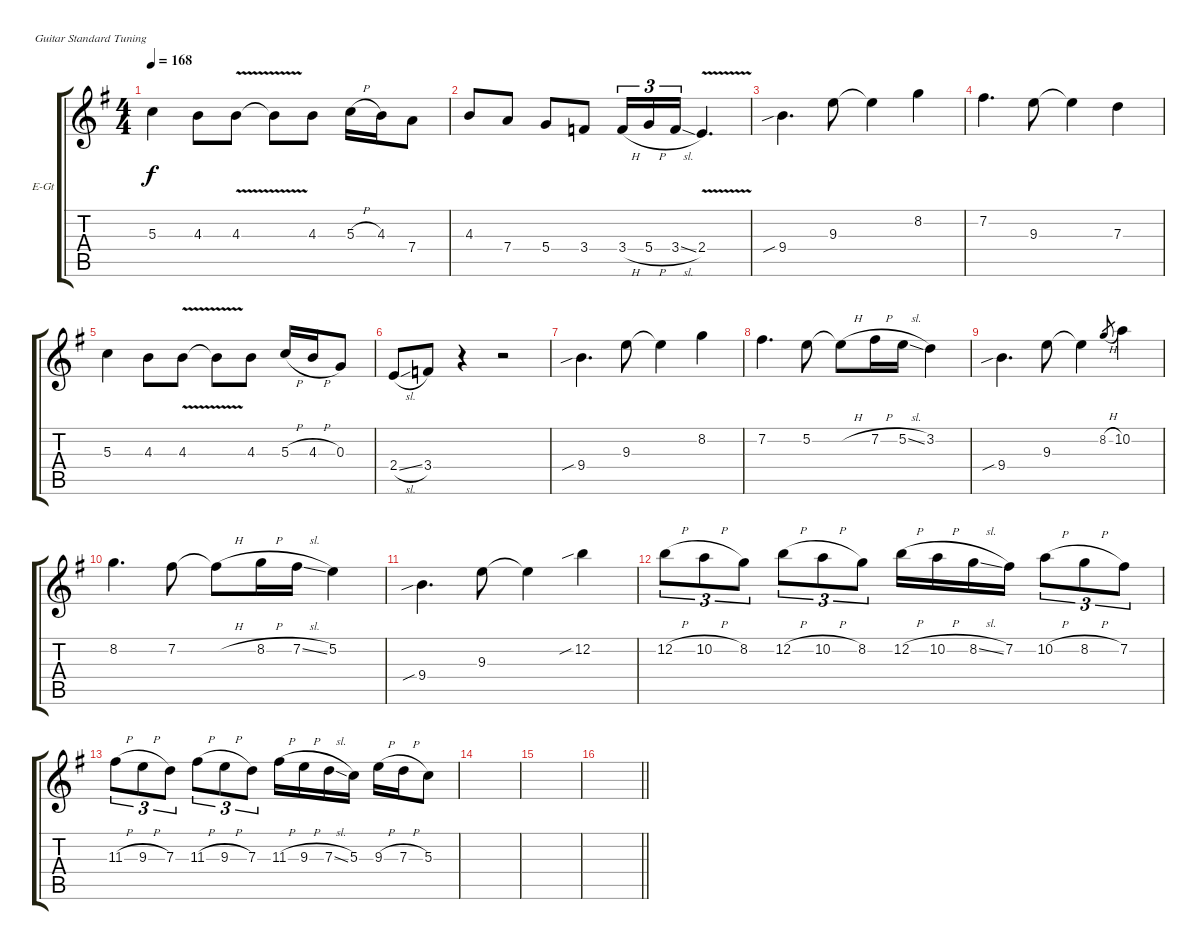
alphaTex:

\bracketExtendMode groupsimilarinstruments
\firstSystemTrackNameOrientation horizontal
\otherSystemsTrackNameOrientation horizontal
\track ("Guitar 3" "E-Gt") {instrument overdrivenguitar}
\staff {score tabs}
\tuning (E4 B3 G3 D3 A2 E2)
\ts (4 4)
\tempo 168
\clef g2
\scale
1.07818
\ks g
5.3.4{dy f} 4.3.8 4.3{v}.8 4.3{t}.8 4.3.8 5.3{h}.16 4.3.16 7.4.8 |
\scale
0.921816 4.3.8 7.4.8 5.4.8 3.4.8 3.4{h}.16{tu (3 2)} 5.4{h}.16{tu (3 2)} 3.4{sl}.16{tu (3 2)} 2.4{v}.4{d} |
\scale
1.07818 9.4{sib}.4{d} 9.3.8 9.3{t}.4 8.2.4 |
\scale
0.921816 7.2.4{d} 9.3.8 9.3{t}.4 7.3.4 |
\scale
1.07818 5.3.4 4.3.8 4.3{v}.8 4.3{t}.8 4.3.8 5.3{h}.16 4.3{h}.16 0.3.8 |
\scale
0.921816 2.4{sl}.8 3.4.8 r.4 r.2 |
\scale
1.07818 9.4{sib}.4{d} 9.3.8 9.3{t}.4 8.2.4 |
\scale
0.921816 7.2.4{d} 5.2.8 5.2{h t}.8 7.2{h}.16 5.2{sl}.16 3.2.4 |
\scale
1.07818 9.4{sib}.4{d} 9.3.8 9.3{t}.4 8.2{h}.8{gr} 10.2.4 |
\scale
0.921816 8.2.4{d} 7.2.8 7.2{h t}.8 8.2{h}.16 7.2{sl}.16 5.2.4 |
\scale
1.07818 9.4{sib}.4{d} 9.3.8 9.3{t}.4 12.2{sib}.4 |
\scale
0.921816 12.2{h}.8{tu (3 2)} 10.2{h}.8{tu (3 2)} 8.2.8{tu (3 2)} 12.2{h}.8{tu (3 2)} 10.2{h}.8{tu (3 2)} 8.2.8{tu (3 2)} 12.2{h}.16 10.2{h}.16 8.2{sl}.16 7.2.16 10.2{h}.8{tu (3 2)} 8.2{h}.8{tu (3 2)} 7.2.8{tu (3 2)} |
\scale
1.07818 11.3{h}.8{tu (3 2)} 9.3{h}.8{tu (3 2)} 7.3.8{tu (3 2)} 11.3{h}.8{tu (3 2)} 9.3{h}.8{tu (3 2)} 7.3.8{tu (3 2)} 11.3{h}.16 9.3{h}.16 7.3{sl}.16 5.3.16 9.3{h}.16 7.3{h}.16 5.3.8 |
\scale
0.921816 |
\scale
1.07818 |
\scale
0.921816
\barLineRight lightlight
